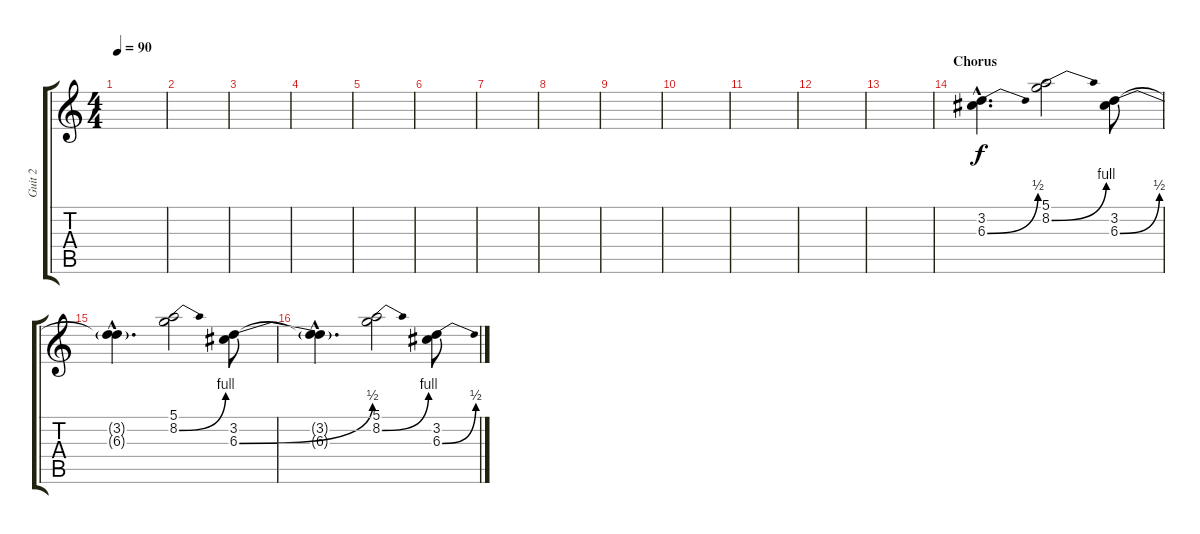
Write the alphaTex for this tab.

\track ("Guit 2" "Guit 2") {instrument distortionguitar}
\staff {score tabs}
\tuning (E4 B3 G3 D3 A2 E2) {hide}
\ts (4 4)
\tempo 90
\clef g2
\ks c
|
|
|
|
|
|
|
|
|
|
|
|
|
\section ("" "Chorus")
(3.2{hac} 6.3{be (bend 0 0 60 2) hac}).4{d} (5.1 8.2{be (bend 0 0 60 4)}).2 (3.2 6.3{be (bend 0 0 60 2)}).8 |
(3.2{hac t} 6.3{hac t}).4{d} (5.1 8.2{be (bend 0 0 60 4)}).2 (3.2 6.3{be (bend 0 0 60 2)}).8 |
(3.2{hac t} 6.3{hac t}).4{d} (5.1 8.2{be (bend 0 0 60 4)}).2 (3.2 6.3{be (bend 0 0 60 2)}).8
